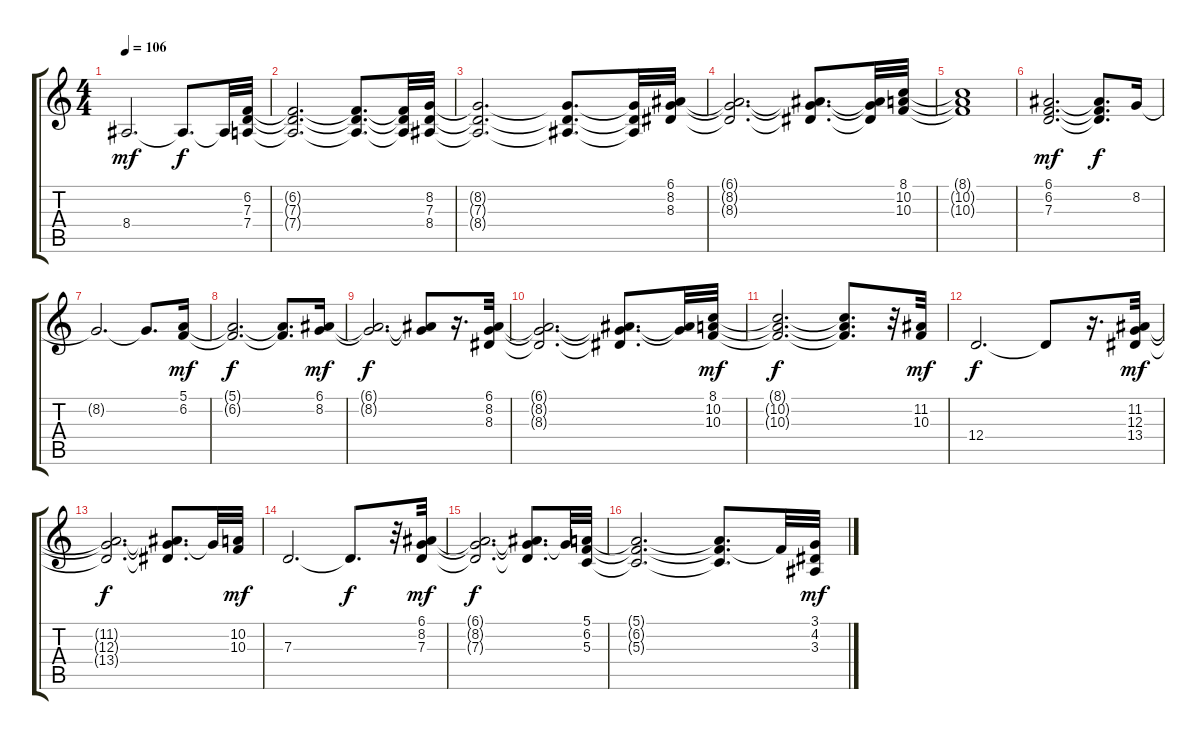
\track "" {instrument stringensemble2}
\staff {score tabs}
\tuning (E4 B3 G3 D3 A2 E2) {hide}
\ts (4 4)
\tempo 106
\clef g2
\ks c
8.4.2{d dy mf} 8.4{t}.8{d dy f} 8.4{t}.32 (6.2 7.3 7.4).32 |
(6.2{t} 7.3{t} 7.4{t}).2{d} (6.2{t} 7.3{t} 7.4{t}).8{d} (6.2{t} 7.3{t} 7.4{t}).32 (8.2 7.3 8.4).32 |
(8.2{t} 7.3{t} 8.4{t}).2{d} (8.2{t} 7.3{t} 8.4{t}).8{d} (8.2{t} 7.3{t} 8.4{t}).32 (6.1 8.2 8.3).32 |
(6.1{t} 8.2{t} 8.3{t}).2{d} (6.1{t} 8.2{t} 8.3{t}).8{d} (6.1{t} 8.2{t} 8.3{t}).32 (8.1 10.2 10.3).32 |
(8.1{t} 10.2{t} 10.3{t}).1 |
(6.1 6.2 7.3).2{d dy mf} (6.1{t} 6.2{t} 7.3{t}).8{d dy f} 8.2.16 |
8.2{t}.2{d} 8.2{t}.8{d} (5.1 6.2).16{dy mf} |
(5.1{t} 6.2{t}).2{d dy f} (5.1{t} 6.2{t}).8{d} (6.1 8.2).16{dy mf} |
(6.1{t} 8.2{t}).2{d dy f} (6.1{t} 8.2{t}).8 r.16{d} (6.1 8.2 8.3).32 |
(6.1{t} 8.2{t} 8.3{t}).2{d} (6.1{t} 8.2{t} 8.3{t}).8{d} (6.1{t} 8.2{t}).32 (8.1 10.2 10.3).32{dy mf} |
(8.1{t} 10.2{t} 10.3{t}).2{d dy f} (8.1{t} 10.2{t} 10.3{t}).8{d} r.32 (11.2 10.3).32{dy mf} |
12.4.2{d dy f} 12.4{t}.8 r.16{d} (11.2 12.3 13.4).32{dy mf} |
(11.2{t} 12.3{t} 13.4{t}).2{d dy f} (11.2{t} 12.3{t} 13.4{t}).8{d} 12.3{t}.32 (10.2 10.3).32{dy mf} |
7.3.2{d} 7.3{t}.8{d dy f} r.32 (6.1 8.2 7.3).32{dy mf} |
(6.1{t} 8.2{t} 7.3{t}).2{d dy f} (6.1{t} 8.2{t} 7.3{t}).8{d} 8.2{t}.32 (5.1 6.2 5.3).32 |
(5.1{t} 6.2{t} 5.3{t}).2{d} (5.1{t} 6.2{t} 5.3{t}).8{d} 6.2{t}.32 (3.1 4.2 3.3).32{dy mf}
